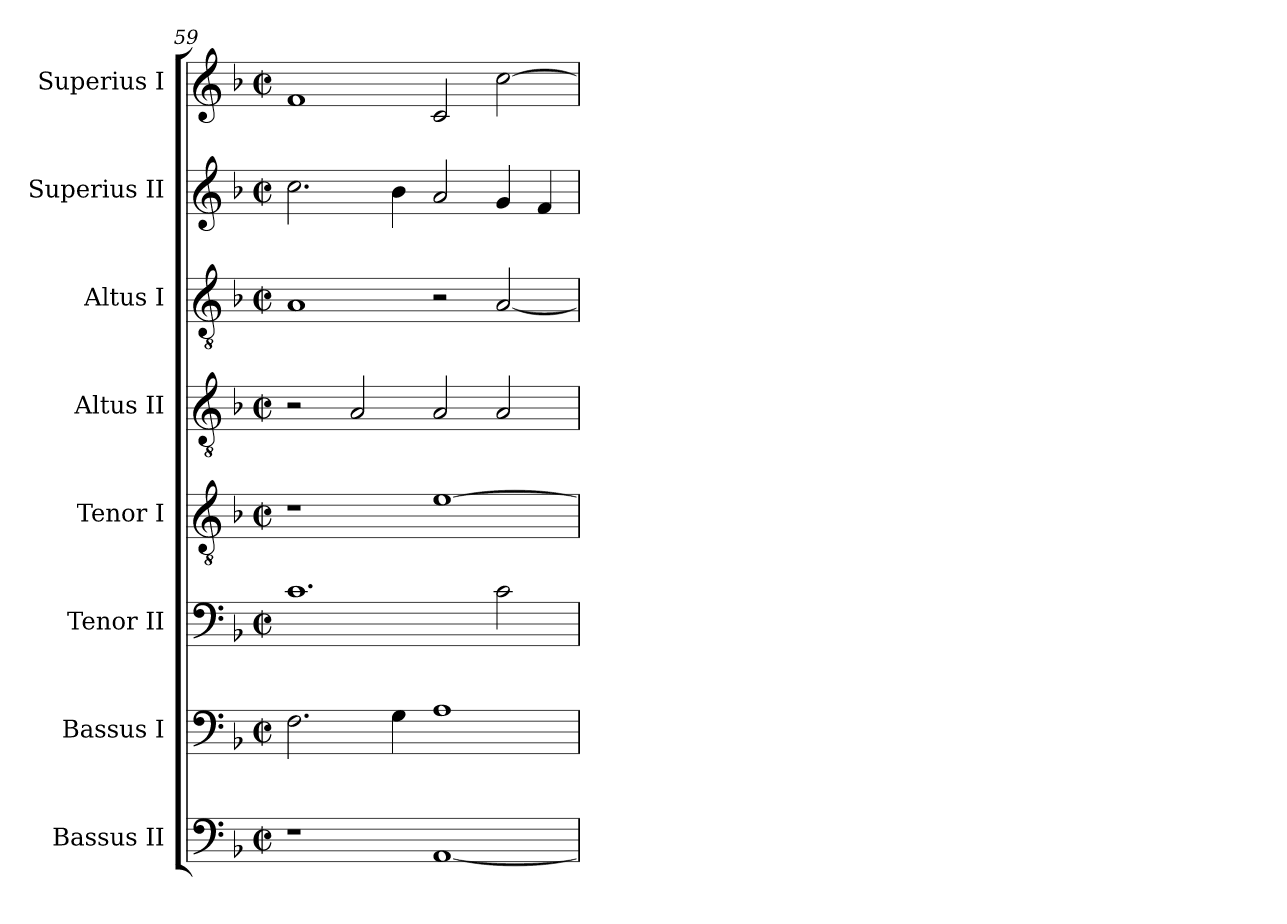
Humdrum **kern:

**kern	**kern	**kern	**kern	**kern	**kern	**kern	**kern
*part8	*part7	*part6	*part5	*part4	*part3	*part2	*part1
*staff8	*staff7	*staff6	*staff5	*staff4	*staff3	*staff2	*staff1
*I"Bassus II	*I"Bassus I	*I"Tenor II	*I"Tenor I	*I"Altus II	*I"Altus I	*I"Superius II	*I"Superius I
*I'B. II	*I'B. I	*I'T. II	*I'T. I	*I'A. II	*I'A. I	*I'S. II	*I'S. I
*clefF4	*clefF4	*clefF4	*clefGv2	*clefGv2	*clefGv2	*clefG2	*clefG2
*	*	*	*ITrd7c12	*ITrd7c12	*ITrd7c12	*	*
*k[b-]	*k[b-]	*k[b-]	*k[b-]	*k[b-]	*k[b-]	*k[b-]	*k[b-]
*F:	*F:	*F:	*F:	*F:	*F:	*F:	*F:
*M2/2	*M2/2	*M2/2	*M2/2	*M2/2	*M2/2	*M2/2	*M2/2
*met(c|)	*met(c|)	*met(c|)	*met(c|)	*met(c|)	*met(c|)	*met(c|)	*met(c|)
=59	=59	=59	=59	=59	=59	=59	=59
1r	2.Fi\	1.ci	1r	2r	1AAi	2.cci\	1fi
.	.	.	.	2AAi/	.	.	.
.	4Gi\	.	.	.	.	4b-i\	.
[<1AAi	1Ai	.	[>1Ei	2AAi/	2r	2ai/	2ci/
.	.	2ci\	.	2AAi/	[<2AAi/	4gi/	[>2cci\
.	.	.	.	.	.	4fi/	.
=	=	=	=	=	=	=	=
*-	*-	*-	*-	*-	*-	*-	*-
